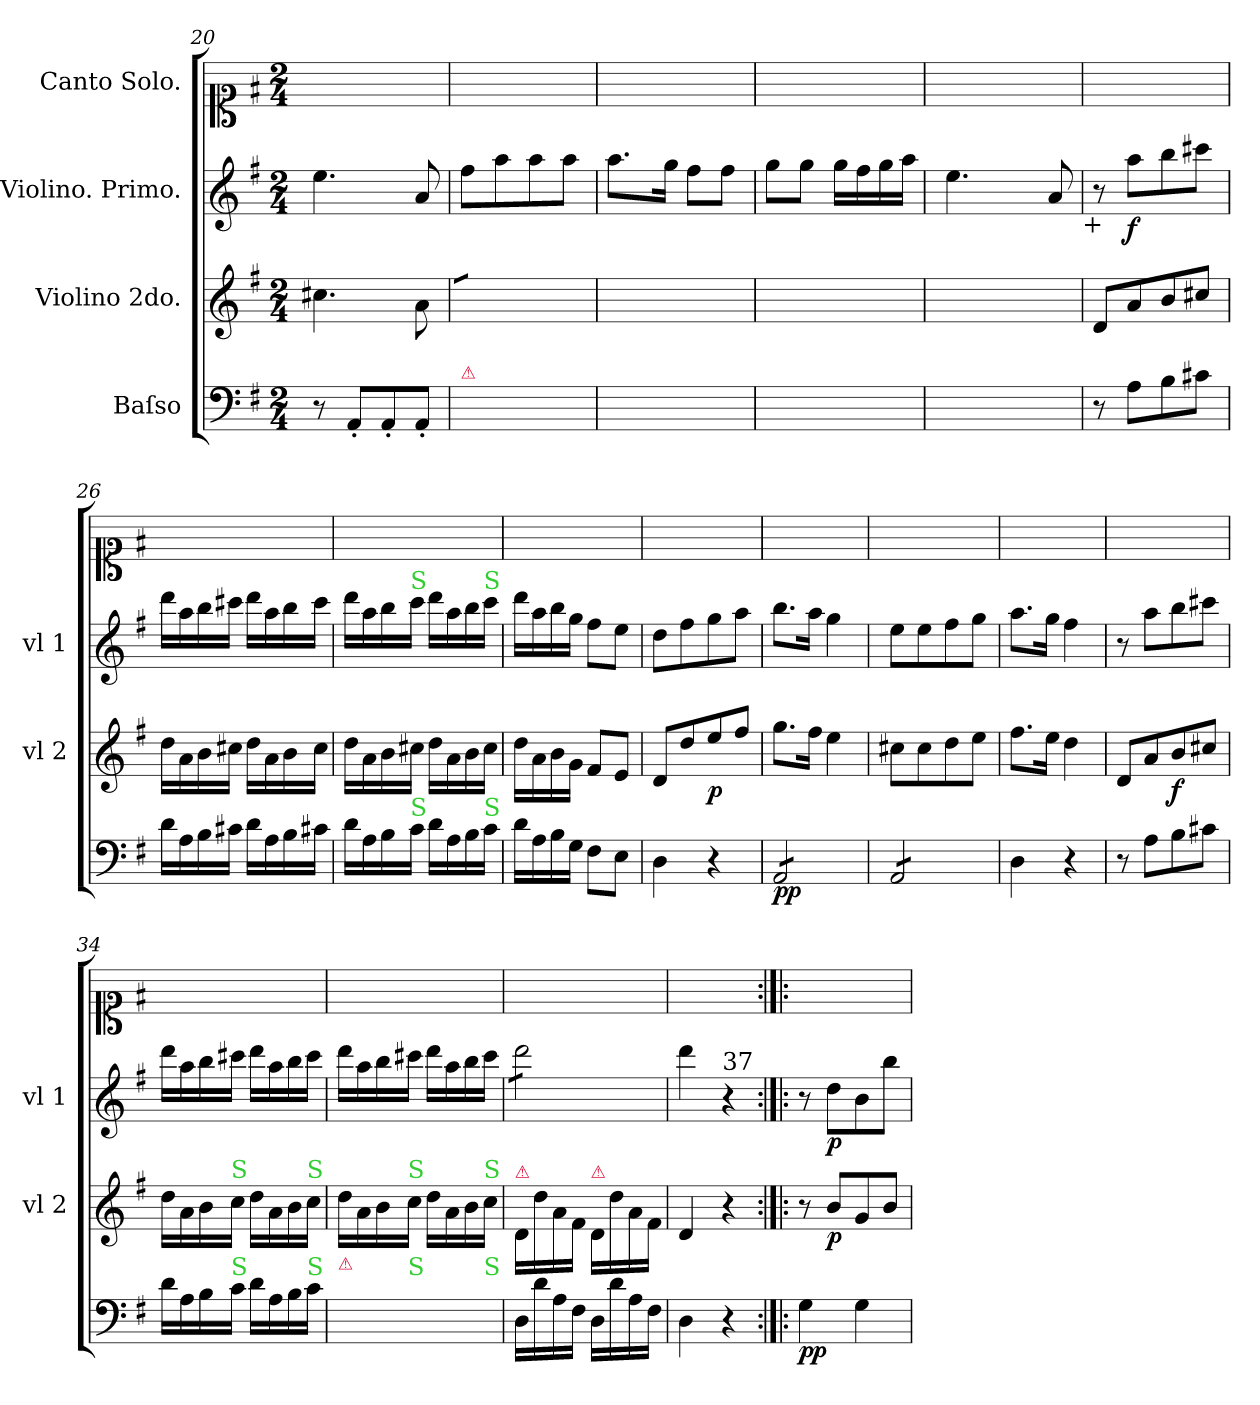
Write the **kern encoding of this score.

**kern	**dynam	**kern	**dynam	**kern	**dynam	**kern
*part4	*part4	*part3	*part3	*part2	*part2	*part1
*staff4	*staff4	*staff3	*staff3	*staff2	*staff2	*staff1
*I"Baſso	*	*I"Violino 2do.	*	*I"Violino. Primo.	*	*I"Canto Solo.
*	*	*I'vl 2	*	*I'vl 1	*	*
*clefF4	*	*clefG2	*	*clefG2	*	*clefC1
*k[f#]	*	*k[f#]	*	*k[f#]	*	*k[f#]
*G:	*	*G:	*	*G:	*	*G:
*M2/4	*	*M2/4	*	*M2/4	*	*M2/4
=20	=20	=20	=20	=20	=20	=20
8r	.	4.cc#X\	.	4.ee\	.	2ryy
8AA'/L	.	.	.	.	.	.
8AA'/	.	.	.	.	.	.
8AA'/J	.	8a\	.	8a/	.	.
=21	=21	=21	=21	=21	=21	=21
!	!	!LO:TX:a:color=crimson:t=⚠	!	!	!	!
!LO:TX:a:color=crimson:t=⚠	!	!	!	!	!	!
*	*	*tremolo	*	*	*	*
8ryy	.	8ff#\yyL	.	8ff#\L	.	2ryy
8D\Lyy	.	8ff#\yy	.	8aa\	.	.
8D\yy	.	8ff#\yy	.	8aa\	.	.
8D\Jyy	.	8ff#\yyJ	.	8aa\J	.	.
*	*	*Xtremolo	*	*	*	*
=22	=22	=22	=22	=22	=22	=22
8ryy	.	8.ff#\Lyy	.	8.aa\L	.	2ryy
8D\Lyy	.	.	.	.	.	.
.	.	16ee\Jkyy	.	16gg\Jk	.	.
8D\yy	.	8dd\Lyy	.	8ff#\L	.	.
8D\Jyy	.	8dd\Jyy	.	8ff#\J	.	.
=23	=23	=23	=23	=23	=23	=23
8ryy	.	8ee\Lyy	.	8gg\L	.	2ryy
8AA'/Lyy	.	8ee\Jyy	.	8gg\J	.	.
8AA'/yy	.	16ee\LLyy	.	16gg\LL	.	.
.	.	16dd\yy	.	16ff#\	.	.
8AA'/Jyy	.	16ee\yy	.	16gg\	.	.
.	.	16ff#\JJyy	.	16aa\JJ	.	.
=24	=24	=24	=24	=24	=24	=24
8ryy	.	4.cc#X\yy	.	4.ee\	.	2ryy
8AA'/Lyy	.	.	.	.	.	.
8AA'/yy	.	.	.	.	.	.
8AA'/Jyy	.	8a\yy	.	8a/	.	.
!	!	!	!	!LO:TX:b:t=+	!	!
=25	=25	=25	=25	=25	=25	=25
8r	.	8d/L	.	8r	.	2ryy
8A\L	.	8a/	.	8aa\L	f	.
8B\	.	8b/	.	8bb\	.	.
8c#X\J	.	8cc#X/J	.	8ccc#X\J	.	.
=26	=26	=26	=26	=26	=26	=26
16d\LL	.	16dd\LL	.	16ddd\LL	.	2ryy
16A\	.	16a\	.	16aa\	.	.
16B\	.	16b\	.	16bb\	.	.
16c#X\JJ	.	16cc#X\JJ	.	16ccc#X\JJ	.	.
16d\LL	.	16dd\LL	.	16ddd\LL	.	.
16A\	.	16a\	.	16aa\	.	.
16B\	.	16b\	.	16bb\	.	.
16c#X\JJ	.	16cc#\JJ	.	16ccc#\JJ	.	.
=27	=27	=27	=27	=27	=27	=27
16d\LL	.	16dd\LL	.	16ddd\LL	.	2ryy
16A\	.	16a\	.	16aa\	.	.
16B\	.	16b\	.	16bb\	.	.
!	!	!	!	!LO:TX:a:color=limegreen:t=S	!	!
!LO:TX:a:color=limegreen:t=S	!	!	!	!	!	!
16c\JJ	.	16cc#X\JJ	.	16ccc\JJ	.	.
16d\LL	.	16dd\LL	.	16ddd\LL	.	.
16A\	.	16a\	.	16aa\	.	.
16B\	.	16b\	.	16bb\	.	.
!	!	!	!	!LO:TX:a:color=limegreen:t=S	!	!
!LO:TX:a:color=limegreen:t=S	!	!	!	!	!	!
16c\JJ	.	16cc#\JJ	.	16ccc\JJ	.	.
=28	=28	=28	=28	=28	=28	=28
16d\LL	.	16dd\LL	.	16ddd\LL	.	2ryy
16A\	.	16a\	.	16aa\	.	.
16B\	.	16b\	.	16bb\	.	.
16G\JJ	.	16g\JJ	.	16gg\JJ	.	.
8F#\L	.	8f#/L	.	8ff#\L	.	.
8E\J	.	8e/J	.	8ee\J	.	.
=29	=29	=29	=29	=29	=29	=29
4D\	.	8d/L	.	8dd\L	.	2ryy
.	.	8dd/	.	8ff#\	.	.
4r	.	8ee/	p	8gg\	.	.
.	.	8ff#/J	.	8aa\J	.	.
=30	=30	=30	=30	=30	=30	=30
*tremolo	*	*	*	*	*	*
8AA/L	pp	8.gg\L	.	8.bb\L	.	2ryy
8AA/	.	.	.	.	.	.
.	.	16ff#\Jk	.	16aa\Jk	.	.
8AA/	.	4ee\	.	4gg\	.	.
8AA/J	.	.	.	.	.	.
=31	=31	=31	=31	=31	=31	=31
8AA/L	.	8cc#X\L	.	8ee\L	.	2ryy
8AA/	.	8cc#\	.	8ee\	.	.
8AA/	.	8dd\	.	8ff#\	.	.
8AA/J	.	8ee\J	.	8gg\J	.	.
*Xtremolo	*	*	*	*	*	*
=32	=32	=32	=32	=32	=32	=32
4D\	.	8.ff#\L	.	8.aa\L	.	2ryy
.	.	16ee\Jk	.	16gg\Jk	.	.
4r	.	4dd\	.	4ff#\	.	.
=33	=33	=33	=33	=33	=33	=33
8r	.	8d/L	.	8r	.	2ryy
8A\L	.	8a/	.	8aa\L	.	.
8B\	.	8b/	f	8bb\	.	.
8c#X\J	.	8cc#X/J	.	8ccc#X\J	.	.
=34	=34	=34	=34	=34	=34	=34
16d\LL	.	16dd\LL	.	16ddd\LL	.	2ryy
16A\	.	16a\	.	16aa\	.	.
16B\	.	16b\	.	16bb\	.	.
!	!	!LO:TX:a:color=limegreen:t=S	!	!	!	!
!LO:TX:a:color=limegreen:t=S	!	!	!	!	!	!
16c\JJ	.	16cc\JJ	.	16ccc#X\JJ	.	.
16d\LL	.	16dd\LL	.	16ddd\LL	.	.
16A\	.	16a\	.	16aa\	.	.
16B\	.	16b\	.	16bb\	.	.
!	!	!LO:TX:a:color=limegreen:t=S	!	!	!	!
!LO:TX:a:color=limegreen:t=S	!	!	!	!	!	!
16c\JJ	.	16cc\JJ	.	16ccc#\JJ	.	.
=35	=35	=35	=35	=35	=35	=35
!LO:TX:a:color=crimson:t=⚠	!	!	!	!	!	!
16d\LLyy	.	16dd\LL	.	16ddd\LL	.	2ryy
16A\yy	.	16a\	.	16aa\	.	.
16B\yy	.	16b\	.	16bb\	.	.
!	!	!LO:TX:a:color=limegreen:t=S	!	!	!	!
!LO:TX:a:color=limegreen:t=S	!	!	!	!	!	!
16c\JJyy	.	16cc\JJ	.	16ccc#X\JJ	.	.
16d\LLyy	.	16dd\LL	.	16ddd\LL	.	.
16A\yy	.	16a\	.	16aa\	.	.
16B\yy	.	16b\	.	16bb\	.	.
!	!	!LO:TX:a:color=limegreen:t=S	!	!	!	!
!LO:TX:a:color=limegreen:t=S	!	!	!	!	!	!
16c\JJyy	.	16cc\JJ	.	16ccc#\JJ	.	.
=36	=36	=36	=36	=36	=36	=36
!	!	!LO:TX:a:color=crimson:t=⚠	!	!	!	!
*	*	*	*	*tremolo	*	*
16D\LL	.	16d/LL	.	8ddd\L	.	2ryy
16d\	.	16dd\	.	.	.	.
16A\	.	16a\	.	8ddd\	.	.
16F#\JJ	.	16f#\JJ	.	.	.	.
!	!	!LO:TX:a:color=crimson:t=⚠	!	!	!	!
16D\LL	.	16d/LL	.	8ddd\	.	.
16d\	.	16dd\	.	.	.	.
16A\	.	16a\	.	8ddd\J	.	.
*	*	*	*	*Xtremolo	*	*
16F#\JJ	.	16f#\JJ	.	.	.	.
=37	=37	=37	=37	=37	=37	=37
4D\	.	4d/	.	4ddd\	.	2ryy
!	!	!	!	!LO:TX:a:t=37	!	!
4r	.	4r	.	4r	.	.
=38:|!|:	=38:|!|:	=38:|!|:	=38:|!|:	=38:|!|:	=38:|!|:	=38:|!|:
4G\	pp	8r	.	8r	.	2ryy
.	.	8b/L	p	8dd\L	p	.
4G\	.	8g/	.	8b\	.	.
.	.	8b/J	.	8bb\J	.	.
=	=	=	=	=	=	=
*-	*-	*-	*-	*-	*-	*-
